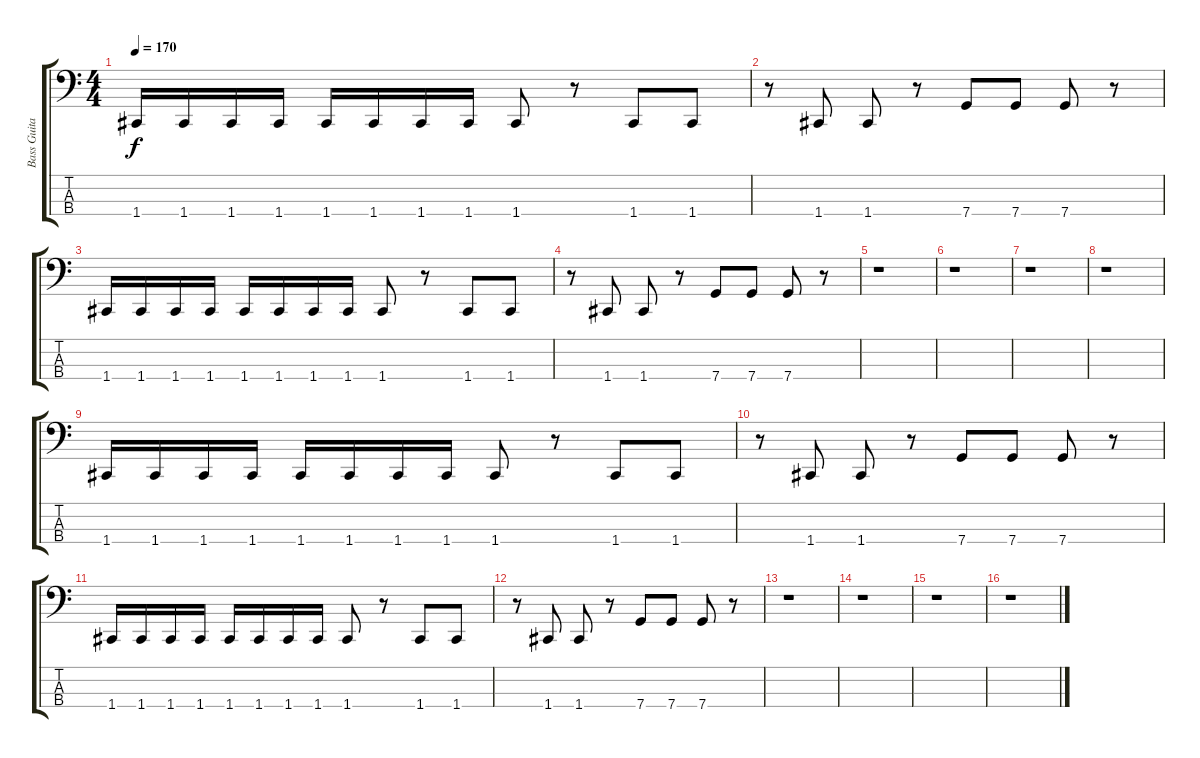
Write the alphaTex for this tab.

\track ("Bass Guitar" "Bass Guita") {instrument electricbasspick}
\staff {score tabs}
\tuning (F2 C2 G1 C1) {hide}
\ts (4 4)
\tempo 170
\clef f4
\ks c
1.4.16{dy f} 1.4.16 1.4.16 1.4.16 1.4.16 1.4.16 1.4.16 1.4.16 1.4.8 r.8 1.4.8 1.4.8 |
r.8 1.4.8 1.4.8 r.8 7.4.8 7.4.8 7.4.8 r.8 |
1.4.16 1.4.16 1.4.16 1.4.16 1.4.16 1.4.16 1.4.16 1.4.16 1.4.8 r.8 1.4.8 1.4.8 |
r.8 1.4.8 1.4.8 r.8 7.4.8 7.4.8 7.4.8 r.8 |
r.1 |
r.1 |
r.1 |
r.1 |
1.4.16 1.4.16 1.4.16 1.4.16 1.4.16 1.4.16 1.4.16 1.4.16 1.4.8 r.8 1.4.8 1.4.8 |
r.8 1.4.8 1.4.8 r.8 7.4.8 7.4.8 7.4.8 r.8 |
1.4.16 1.4.16 1.4.16 1.4.16 1.4.16 1.4.16 1.4.16 1.4.16 1.4.8 r.8 1.4.8 1.4.8 |
r.8 1.4.8 1.4.8 r.8 7.4.8 7.4.8 7.4.8 r.8 |
r.1 |
r.1 |
r.1 |
r.1
